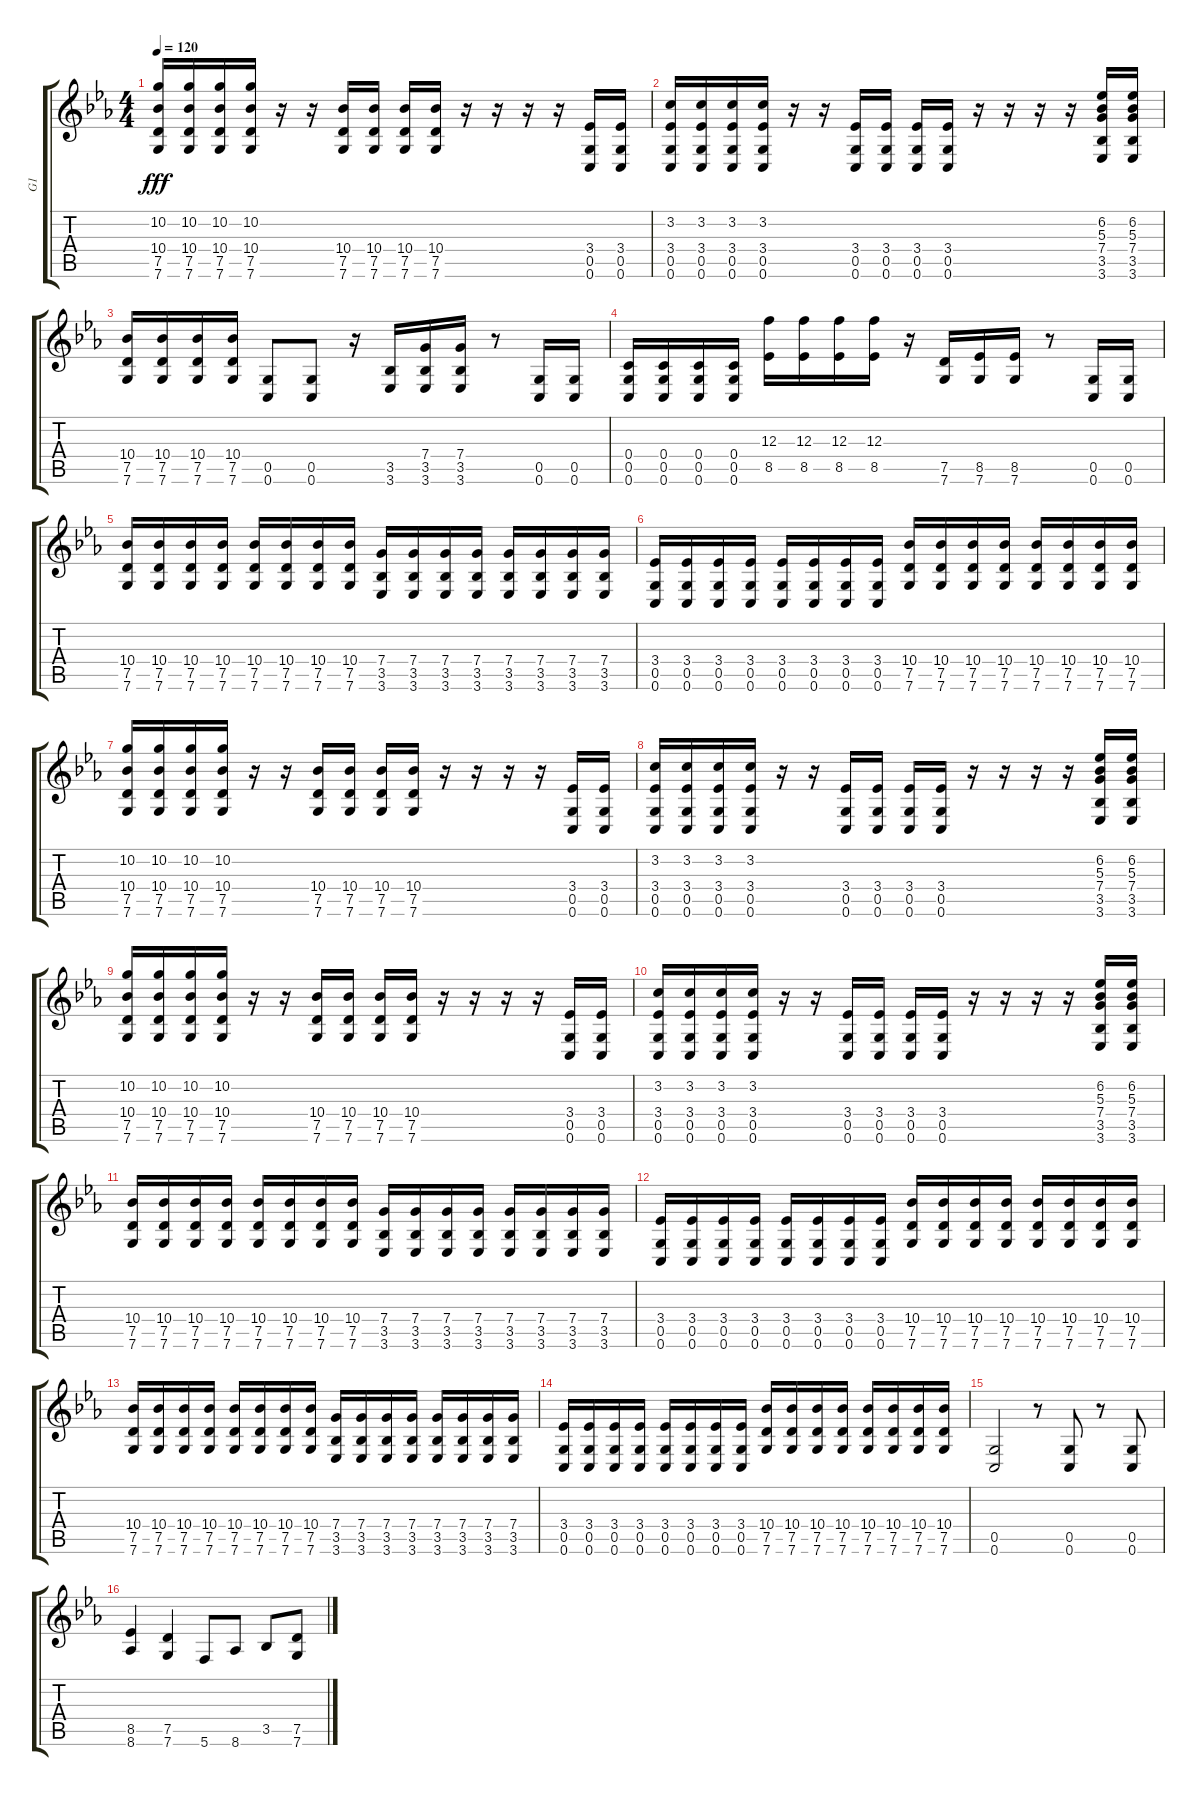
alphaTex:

\track ("G1" "G1") {instrument distortionguitar}
\staff {score tabs}
\tuning (D4 A3 F3 C3 G2 C2) {hide}
\ts (4 4)
\tempo 120
\clef g2
\ks cminor
(10.2 10.4 7.5 7.6).16{dy fff} (10.2 10.4 7.5 7.6).16 (10.2 10.4 7.5 7.6).16 (10.2 10.4 7.5 7.6).16 r.16 r.16 (10.4 7.5 7.6).16 (10.4 7.5 7.6).16 (10.4 7.5 7.6).16 (10.4 7.5 7.6).16 r.16 r.16 r.16 r.16 (3.4 0.5 0.6).16 (3.4 0.5 0.6).16 |
(3.2 3.4 0.5 0.6).16 (3.2 3.4 0.5 0.6).16 (3.2 3.4 0.5 0.6).16 (3.2 3.4 0.5 0.6).16 r.16 r.16 (3.4 0.5 0.6).16 (3.4 0.5 0.6).16 (3.4 0.5 0.6).16 (3.4 0.5 0.6).16 r.16 r.16 r.16 r.16 (6.2 5.3 7.4 3.5 3.6).16 (6.2 5.3 7.4 3.5 3.6).16 |
(10.4 7.5 7.6).16 (10.4 7.5 7.6).16 (10.4 7.5 7.6).16 (10.4 7.5 7.6).16 (0.5 0.6).8 (0.5 0.6).8 r.16 (3.5 3.6).16 (7.4 3.5 3.6).16 (7.4 3.5 3.6).16 r.8 (0.5 0.6).16 (0.5 0.6).16 |
(0.4 0.5 0.6).16 (0.4 0.5 0.6).16 (0.4 0.5 0.6).16 (0.4 0.5 0.6).16 (12.3 8.5).16 (12.3 8.5).16 (12.3 8.5).16 (12.3 8.5).16 r.16 (7.5 7.6).16 (8.5 7.6).16 (8.5 7.6).16 r.8 (0.5 0.6).16 (0.5 0.6).16 |
(10.4 7.5 7.6).16 (10.4 7.5 7.6).16 (10.4 7.5 7.6).16 (10.4 7.5 7.6).16 (10.4 7.5 7.6).16 (10.4 7.5 7.6).16 (10.4 7.5 7.6).16 (10.4 7.5 7.6).16 (7.4 3.5 3.6).16 (7.4 3.5 3.6).16 (7.4 3.5 3.6).16 (7.4 3.5 3.6).16 (7.4 3.5 3.6).16 (7.4 3.5 3.6).16 (7.4 3.5 3.6).16 (7.4 3.5 3.6).16 |
(3.4 0.5 0.6).16 (3.4 0.5 0.6).16 (3.4 0.5 0.6).16 (3.4 0.5 0.6).16 (3.4 0.5 0.6).16 (3.4 0.5 0.6).16 (3.4 0.5 0.6).16 (3.4 0.5 0.6).16 (10.4 7.5 7.6).16 (10.4 7.5 7.6).16 (10.4 7.5 7.6).16 (10.4 7.5 7.6).16 (10.4 7.5 7.6).16 (10.4 7.5 7.6).16 (10.4 7.5 7.6).16 (10.4 7.5 7.6).16 |
(10.2 10.4 7.5 7.6).16 (10.2 10.4 7.5 7.6).16 (10.2 10.4 7.5 7.6).16 (10.2 10.4 7.5 7.6).16 r.16 r.16 (10.4 7.5 7.6).16 (10.4 7.5 7.6).16 (10.4 7.5 7.6).16 (10.4 7.5 7.6).16 r.16 r.16 r.16 r.16 (3.4 0.5 0.6).16 (3.4 0.5 0.6).16 |
(3.2 3.4 0.5 0.6).16 (3.2 3.4 0.5 0.6).16 (3.2 3.4 0.5 0.6).16 (3.2 3.4 0.5 0.6).16 r.16 r.16 (3.4 0.5 0.6).16 (3.4 0.5 0.6).16 (3.4 0.5 0.6).16 (3.4 0.5 0.6).16 r.16 r.16 r.16 r.16 (6.2 5.3 7.4 3.5 3.6).16 (6.2 5.3 7.4 3.5 3.6).16 |
(10.2 10.4 7.5 7.6).16 (10.2 10.4 7.5 7.6).16 (10.2 10.4 7.5 7.6).16 (10.2 10.4 7.5 7.6).16 r.16 r.16 (10.4 7.5 7.6).16 (10.4 7.5 7.6).16 (10.4 7.5 7.6).16 (10.4 7.5 7.6).16 r.16 r.16 r.16 r.16 (3.4 0.5 0.6).16 (3.4 0.5 0.6).16 |
(3.2 3.4 0.5 0.6).16 (3.2 3.4 0.5 0.6).16 (3.2 3.4 0.5 0.6).16 (3.2 3.4 0.5 0.6).16 r.16 r.16 (3.4 0.5 0.6).16 (3.4 0.5 0.6).16 (3.4 0.5 0.6).16 (3.4 0.5 0.6).16 r.16 r.16 r.16 r.16 (6.2 5.3 7.4 3.5 3.6).16 (6.2 5.3 7.4 3.5 3.6).16 |
(10.4 7.5 7.6).16 (10.4 7.5 7.6).16 (10.4 7.5 7.6).16 (10.4 7.5 7.6).16 (10.4 7.5 7.6).16 (10.4 7.5 7.6).16 (10.4 7.5 7.6).16 (10.4 7.5 7.6).16 (7.4 3.5 3.6).16 (7.4 3.5 3.6).16 (7.4 3.5 3.6).16 (7.4 3.5 3.6).16 (7.4 3.5 3.6).16 (7.4 3.5 3.6).16 (7.4 3.5 3.6).16 (7.4 3.5 3.6).16 |
(3.4 0.5 0.6).16 (3.4 0.5 0.6).16 (3.4 0.5 0.6).16 (3.4 0.5 0.6).16 (3.4 0.5 0.6).16 (3.4 0.5 0.6).16 (3.4 0.5 0.6).16 (3.4 0.5 0.6).16 (10.4 7.5 7.6).16 (10.4 7.5 7.6).16 (10.4 7.5 7.6).16 (10.4 7.5 7.6).16 (10.4 7.5 7.6).16 (10.4 7.5 7.6).16 (10.4 7.5 7.6).16 (10.4 7.5 7.6).16 |
(10.4 7.5 7.6).16 (10.4 7.5 7.6).16 (10.4 7.5 7.6).16 (10.4 7.5 7.6).16 (10.4 7.5 7.6).16 (10.4 7.5 7.6).16 (10.4 7.5 7.6).16 (10.4 7.5 7.6).16 (7.4 3.5 3.6).16 (7.4 3.5 3.6).16 (7.4 3.5 3.6).16 (7.4 3.5 3.6).16 (7.4 3.5 3.6).16 (7.4 3.5 3.6).16 (7.4 3.5 3.6).16 (7.4 3.5 3.6).16 |
(3.4 0.5 0.6).16 (3.4 0.5 0.6).16 (3.4 0.5 0.6).16 (3.4 0.5 0.6).16 (3.4 0.5 0.6).16 (3.4 0.5 0.6).16 (3.4 0.5 0.6).16 (3.4 0.5 0.6).16 (10.4 7.5 7.6).16 (10.4 7.5 7.6).16 (10.4 7.5 7.6).16 (10.4 7.5 7.6).16 (10.4 7.5 7.6).16 (10.4 7.5 7.6).16 (10.4 7.5 7.6).16 (10.4 7.5 7.6).16 |
(0.5 0.6).2 r.8 (0.5 0.6).8 r.8 (0.5 0.6).8 |
(8.5 8.6).4 (7.5 7.6).4 5.6.8 8.6.8 3.5.8 (7.5 7.6).8
